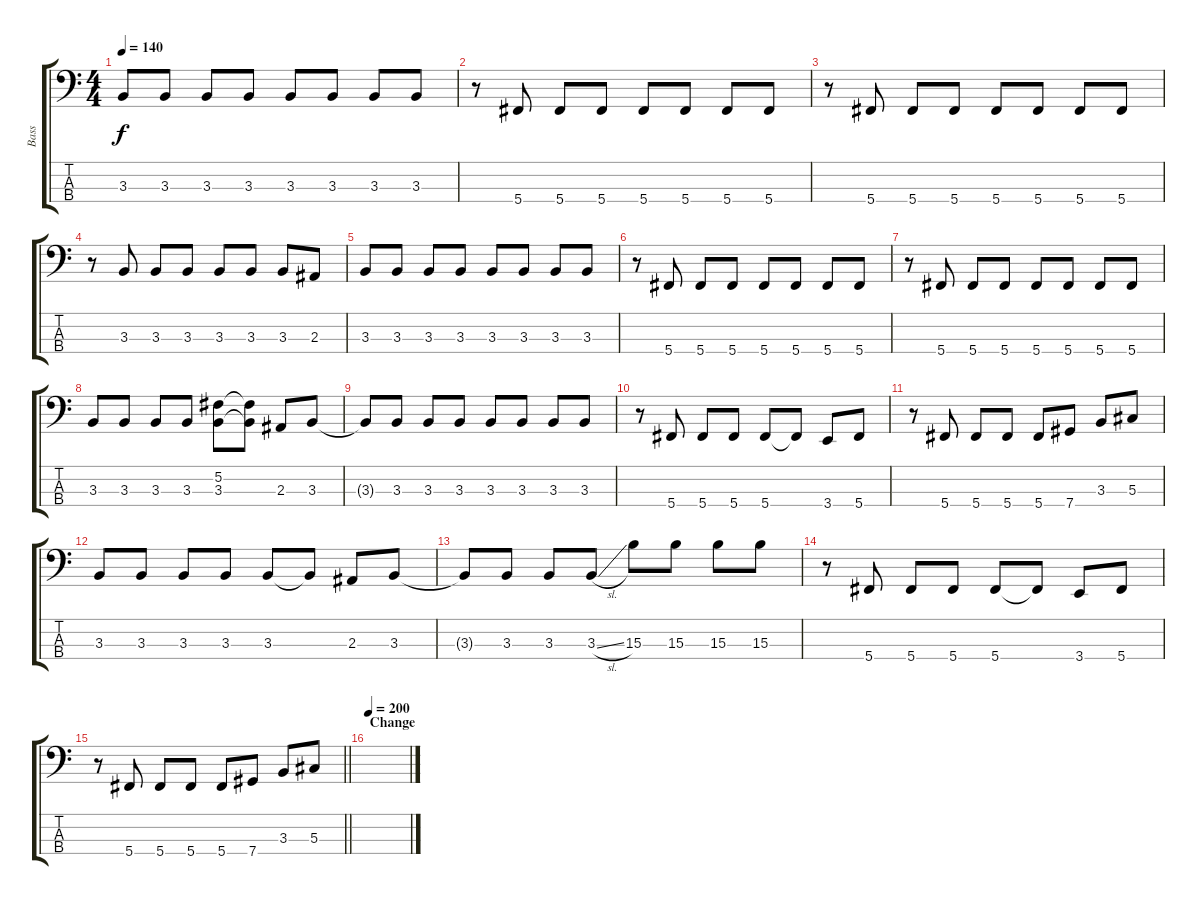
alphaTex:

\track ("Bass" "Bass") {instrument electricbassfinger}
\staff {score tabs}
\tuning (Gb2 Db2 Ab1 Db1) {hide}
\ts (4 4)
\tempo 140
\clef f4
\ks c
3.3.8{dy f} 3.3.8 3.3.8 3.3.8 3.3.8 3.3.8 3.3.8 3.3.8 |
r.8 5.4.8 5.4.8 5.4.8 5.4.8 5.4.8 5.4.8 5.4.8 |
r.8 5.4.8 5.4.8 5.4.8 5.4.8 5.4.8 5.4.8 5.4.8 |
r.8 3.3.8 3.3.8 3.3.8 3.3.8 3.3.8 3.3.8 2.3.8 |
3.3.8 3.3.8 3.3.8 3.3.8 3.3.8 3.3.8 3.3.8 3.3.8 |
r.8 5.4.8 5.4.8 5.4.8 5.4.8 5.4.8 5.4.8 5.4.8 |
r.8 5.4.8 5.4.8 5.4.8 5.4.8 5.4.8 5.4.8 5.4.8 |
3.3.8 3.3.8 3.3.8 3.3.8 (5.2 3.3).8 (5.2{t} 3.3{t}).8 2.3.8 3.3.8 |
3.3{t}.8 3.3.8 3.3.8 3.3.8 3.3.8 3.3.8 3.3.8 3.3.8 |
r.8 5.4.8 5.4.8 5.4.8 5.4.8 5.4{t}.8 3.4.8 5.4.8 |
r.8 5.4.8 5.4.8 5.4.8 5.4.8 7.4.8 3.3.8 5.3.8 |
3.3.8 3.3.8 3.3.8 3.3.8 3.3.8 3.3{t}.8 2.3.8 3.3.8 |
3.3{t}.8 3.3.8 3.3.8 3.3{sl}.8 15.3.8 15.3.8 15.3.8 15.3.8 |
r.8 5.4.8 5.4.8 5.4.8 5.4.8 5.4{t}.8 3.4.8 5.4.8 |
\barLineRight lightlight
r.8 5.4.8 5.4.8 5.4.8 5.4.8 7.4.8 3.3.8 5.3.8 |
\section ("" "Change")
\tempo 200
